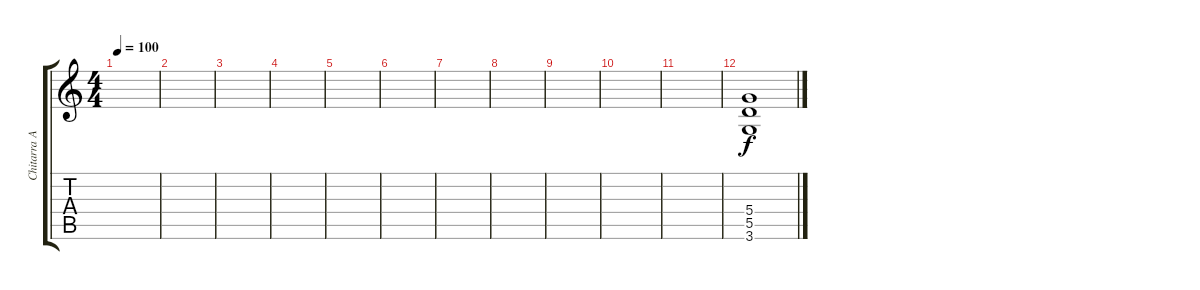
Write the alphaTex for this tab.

\track ("Chitarra Acustica 2" "Chitarra A") {instrument acousticguitarsteel}
\staff {score tabs}
\tuning (E4 B3 G3 D3 A2 E2) {hide}
\ts (4 4)
\tempo 100
\clef g2
\ks c
|
|
|
|
|
|
|
|
|
|
|
(5.4 5.5 3.6).1
